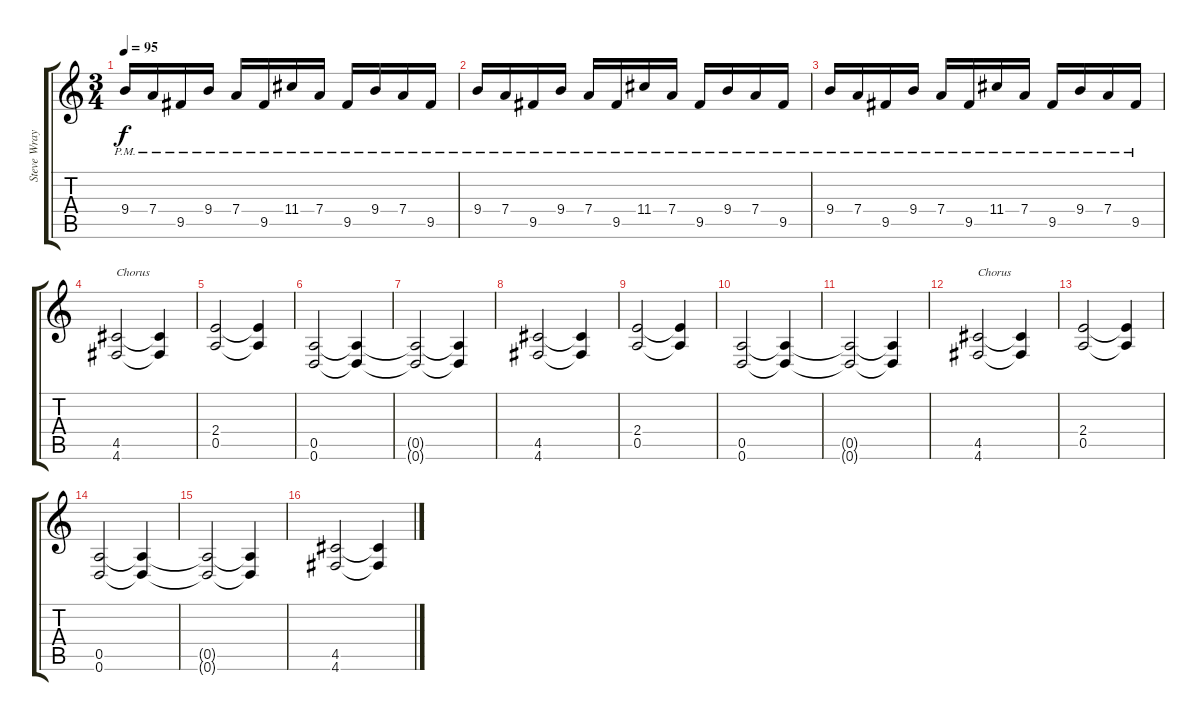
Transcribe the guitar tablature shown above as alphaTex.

\track ("Steve Wray" "Steve Wray") {instrument distortionguitar}
\staff {score tabs}
\tuning (E4 B3 G3 D3 A2 D2) {hide}
\ts (3 4)
\tempo 95
\clef g2
\ks c
9.4{pm}.16{dy f} 7.4{pm}.16 9.5{pm}.16 9.4{pm}.16 7.4{pm}.16 9.5{pm}.16 11.4{pm}.16 7.4{pm}.16 9.5{pm}.16 9.4{pm}.16 7.4{pm}.16 9.5{pm}.16 |
9.4{pm}.16 7.4{pm}.16 9.5{pm}.16 9.4{pm}.16 7.4{pm}.16 9.5{pm}.16 11.4{pm}.16 7.4{pm}.16 9.5{pm}.16 9.4{pm}.16 7.4{pm}.16 9.5{pm}.16 |
9.4{pm}.16 7.4{pm}.16 9.5{pm}.16 9.4{pm}.16 7.4{pm}.16 9.5{pm}.16 11.4{pm}.16 7.4{pm}.16 9.5{pm}.16 9.4{pm}.16 7.4{pm}.16 9.5{pm}.16 |
(4.5 4.6).2{txt "Chorus"} (4.5{t} 4.6{t}).4 |
(2.4 0.5).2 (2.4{t} 0.5{t}).4 |
(0.5 0.6).2 (0.5{t} 0.6{t}).4 |
(0.5{t} 0.6{t}).2 (0.5{t} 0.6{t}).4 |
(4.5 4.6).2 (4.5{t} 4.6{t}).4 |
(2.4 0.5).2 (2.4{t} 0.5{t}).4 |
(0.5 0.6).2 (0.5{t} 0.6{t}).4 |
(0.5{t} 0.6{t}).2 (0.5{t} 0.6{t}).4 |
(4.5 4.6).2{txt "Chorus"} (4.5{t} 4.6{t}).4 |
(2.4 0.5).2 (2.4{t} 0.5{t}).4 |
(0.5 0.6).2 (0.5{t} 0.6{t}).4 |
(0.5{t} 0.6{t}).2 (0.5{t} 0.6{t}).4 |
(4.5 4.6).2 (4.5{t} 4.6{t}).4
